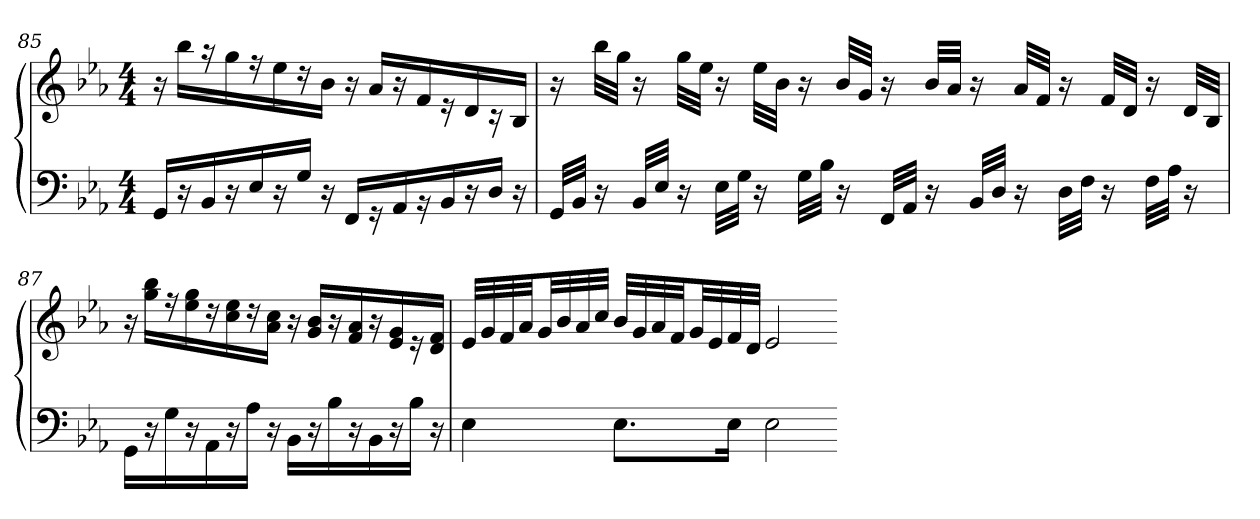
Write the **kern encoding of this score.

**kern	**kern
*part1	*part1
*staff2	*staff1
*clefF4	*clefG2
*k[b-e-a-]	*k[b-e-a-]
*c:	*c:
*M4/4	*M4/4
=85	=85
16GGLL	16r
16r	16bb-LL
16BB-	16r
16r	16gg
16E-	16r
16r	16ee-
16GJJ	16r
16r	16b-JJ
16FFLL	16r
16r	16a-LL
16AA-	16r
16r	16f
16BB-	16r
16r	16d
16DJJ	16r
16r	16B-JJ
=86	=86
32GGLLL	16r
32BB-JJJ	.
16r	32bb-LLL
.	32ggJJJ
32BB-LLL	16r
32E-JJJ	.
16r	32ggLLL
.	32ee-JJJ
32E-LLL	16r
32GJJJ	.
16r	32ee-LLL
.	32b-JJJ
32GLLL	16r
32B-JJJ	.
16r	32b-LLL
.	32gJJJ
32FFLLL	16r
32AA-JJJ	.
16r	32b-LLL
.	32a-JJJ
32BB-LLL	16r
32DJJJ	.
16r	32a-LLL
.	32fJJJ
32DLLL	16r
32FJJJ	.
16r	32fLLL
.	32dJJJ
32FLLL	16r
32A-JJJ	.
16r	32dLLL
.	32B-JJJ
=87	=87
16GGLL	16r
16r	16gg 16bb-LL
16G	16r
16r	16ee- 16gg
16AA-	16r
16r	16cc 16ee-
16A-JJ	16r
16r	16a- 16ccJJ
16BB-LL	16r
16r	16g 16b-LL
16B-	16r
16r	16f 16a-
16BB-	16r
16r	16e- 16g
16B-JJ	16r
16r	16d 16fJJ
=88	=88
4E-	32e-LLL
.	32g
.	32f
.	32a-JJ
.	32gLL
.	32b-
.	32a-
.	32ccJJJ
8.E-L	32b-LLL
.	32g
.	32a-
.	32fJJ
.	32gLL
.	32e-
16E-Jk	32f
.	32dJJJ
2E-	2e-
=-	=-
*-	*-
